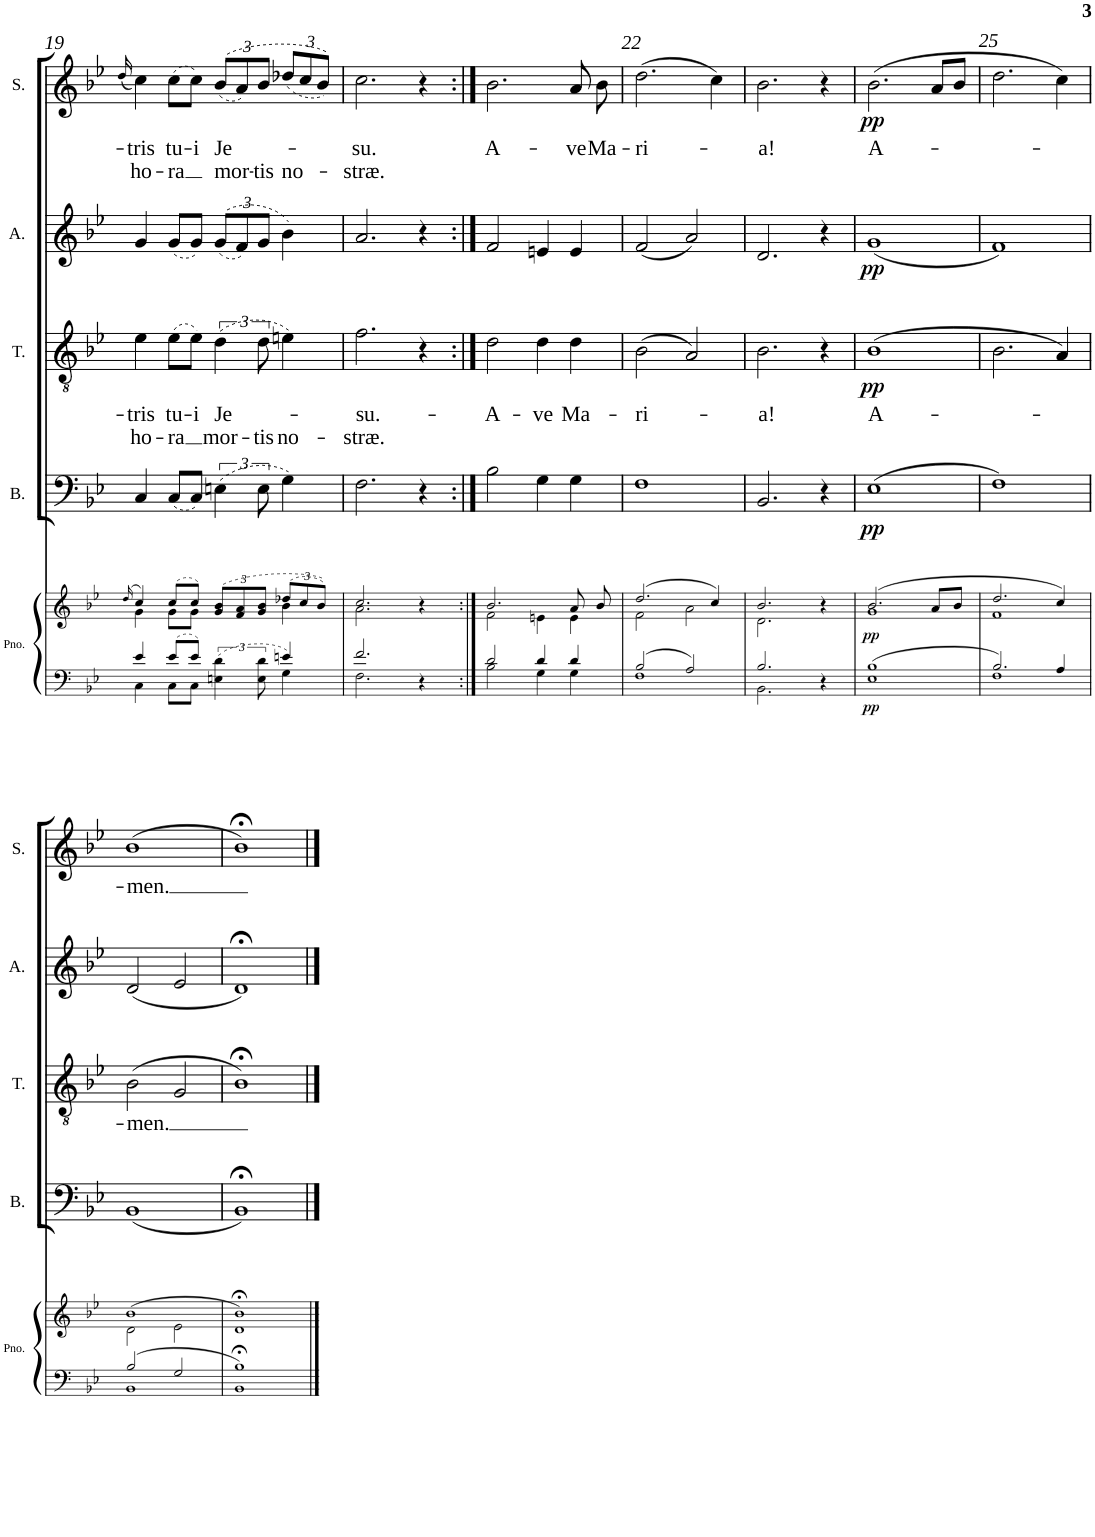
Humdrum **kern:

**kern	**kern	**dynam	**kern	**dynam	**kern	**text	**text	**dynam	**kern	**dynam	**kern	**text	**text	**dynam
*part5	*part5	*part5	*part4	*part4	*part3	*part3	*part3	*part3	*part2	*part2	*part1	*part1	*part1	*part1
*staff6	*staff5	*staff5/6	*staff4	*staff4	*staff3	*staff3	*staff3	*staff3	*staff2	*staff2	*staff1	*staff1	*staff1	*staff1
*I"Piano (for rehearsal only)	*	*	*I"Bass	*	*I"Tenor	*	*	*	*I"Alto	*	*I"Soprano	*	*	*
*I'Pno.	*	*	*I'B.	*	*I'T.	*	*	*	*I'A.	*	*I'S.	*	*	*
!!LO:PB:g=z
*clefF4	*clefG2	*	*clefF4	*	*clefGv2	*	*	*	*clefG2	*	*clefG2	*	*	*
*k[b-e-]	*k[b-e-]	*	*k[b-e-]	*	*k[b-e-]	*	*	*	*k[b-e-]	*	*k[b-e-]	*	*	*
*M4/4	*M4/4	*	*M4/4	*	*M4/4	*	*	*	*M4/4	*	*M4/4	*	*	*
*met(c)	*met(c)	*	*met(c)	*	*met(c)	*	*	*	*met(c)	*	*met(c)	*	*	*
=19	=19	=19	=19	=19	=19	=19	=19	=19	=19	=19	=19	=19	=19	=19
.	(16qdd/	.	.	.	.	.	.	.	.	.	(16qdd/	.	.	.
*^	*^	*	*	*	*	*	*	*	*	*	*	*	*	*
!	!	!	!	!	!	!	!	!LO:LY:b	!LO:LY:b	!	!	!	!	!LO:LY:b	!LO:LY:b	!
4e-/	4C\	4cc/)	4g\	.	4C/	.	4e-\	-tris	ho-	.	4g/	.	4cc\)	-tris	ho-	.
!	!	!	!	!	!	!	!	!LO:LY:b	!LO:LY:b	!	!	!	!	!LO:LY:b	!LO:LY:b	!
8e-/L	8C\L	(8cc/L	8g\L	.	(8C/L	.	(8e-\L	tu-	-ra	.	(8g/L	.	(8cc\L	tu-	-ra	.
!	!	!	!	!	!	!	!	!LO:LY:b	!	!	!	!	!	!LO:LY:b	!	!
8e-/J	8C\J	8cc/J)	8g\J	.	8C/J)	.	8e-\J)	-i	.	.	8g/J)	.	8cc\J)	-i	.	.
*	*	*Xbrackettup	*	*	*	*	*	*	*	*	*	*	*	*	*	*
!	!	!	!	!	!	!	!	!LO:LY:b	!LO:LY:b	!	!	!	!	!	!	!
*	*	*	*	*	*	*	*	*	*	*	*Xbrackettup	*	*Xbrackettup	*	*	*
!	!	!	!	!	!	!	!	!	!	!	!	!	!	!LO:LY:b	!LO:LY:b	!
6En\ 6d\	4ryy	(>12g/ 12b-/L	4ryy	.	(6En\	.	(6d\	Je-	mor-	.	((12g/L	.	((>12b-/L	Je-	mor-	.
.	.	12f/ 12a/	.	.	.	.	.	.	.	.	12f/)	.	12a/)	.	.	.
!	!	!	!	!	!	!	!	!	!LO:LY:b	!	!	!	!	!	!LO:LY:b	!
12E\ 12d\	.	12g/ 12b-/J	.	.	12E\	.	12d\	.	-tis	.	12g/J	.	12b-/J	.	-tis	.
!	!	!	!	!	!	!	!	!	!LO:LY:b	!	!	!	!	!	!LO:LY:b	!
4en/	4G\	(12dd-X/L	4b-\	.	4G\)	.	4en\)	.	no-	.	4b-\)	.	(12dd-X/L	.	no-	.
.	.	12cc/	.	.	.	.	.	.	.	.	.	.	12cc/	.	.	.
.	.	12b-/J))	.	.	.	.	.	.	.	.	.	.	12b-/J))	.	.	.
=20	=20	=20	=20	=20	=20	=20	=20	=20	=20	=20	=20	=20	=20	=20	=20	=20
!	!	!	!	!	!	!	!	!LO:LY:b	!LO:LY:b	!	!	!	!	!LO:LY:b	!LO:LY:b	!
2.f/	2.F\	2.cc/	2.a\	.	2.F\	.	2.f\	-su.-	-stræ.	.	2.a/	.	2.cc\	-su.	-stræ.	.
4r	4ryy	4r	4ryy	.	4r	.	4r	.	.	.	4r	.	4r	.	.	.
=21:|!	=21:|!	=21:|!	=21:|!	=21:|!	=21:|!	=21:|!	=21:|!	=21:|!	=21:|!	=21:|!	=21:|!	=21:|!	=21:|!	=21:|!	=21:|!	=21:|!
!	!	!	!	!	!	!	!	!LO:LY:b	!	!	!	!	!	!LO:LY:b	!	!
2d/	2B-\	2.b-/	2f\	.	2B-\	.	2d\	-A-	.	.	2f/	.	2.b-\	A-	.	.
!	!	!	!	!	!	!	!	!LO:LY:b	!	!	!	!	!	!	!	!
4d/	4G\	.	4en\	.	4G\	.	4d\	-ve	.	.	4en/	.	.	.	.	.
!	!	!	!	!	!	!	!	!LO:LY:b	!	!	!	!	!	!LO:LY:b	!	!
4d/	4G\	8a/	4e\	.	4G\	.	4d\	Ma-	.	.	4e/	.	8a/	-ve	.	.
!	!	!	!	!	!	!	!	!	!	!	!	!	!	!LO:LY:b	!	!
.	.	8b-/	.	.	.	.	.	.	.	.	.	.	8b-\	Ma-	.	.
=22	=22	=22	=22	=22	=22	=22	=22	=22	=22	=22	=22	=22	=22	=22	=22	=22
!	!	!	!	!	!	!	!	!LO:LY:b	!	!	!	!	!	!LO:LY:b	!	!
2B-/	1F	(2.dd/	2f\	.	1F	.	(2B-\	-ri-	.	.	(2f/	.	(2.dd\	-ri-	.	.
2A/	.	.	2a\	.	.	.	2A/)	.	.	.	2a/)	.	.	.	.	.
.	.	4cc/)	.	.	.	.	.	.	.	.	.	.	4cc\)	.	.	.
=23	=23	=23	=23	=23	=23	=23	=23	=23	=23	=23	=23	=23	=23	=23	=23	=23
!	!	!	!	!	!	!	!	!LO:LY:b	!	!	!	!	!	!LO:LY:b	!	!
2.B-/	2.BB-\	2.b-/	2.d\	.	2.BB-/	.	2.B-\	-a!	.	.	2.d/	.	2.b-\	-a!	.	.
4r	4ryy	4r	4ryy	.	4r	.	4r	.	.	.	4r	.	4r	.	.	.
=24	=24	=24	=24	=24	=24	=24	=24	=24	=24	=24	=24	=24	=24	=24	=24	=24
!	!	!	!	!LO:DY:b=2	!	!	!	!LO:LY:b	!	!	!	!	!	!LO:LY:b	!	!
!	!	!	!	!LO:DY:n=1:b	!	!LO:DY:b	!	!	!	!LO:DY:b	!	!LO:DY:b	!	!	!	!LO:DY:b
1B-	1E-	(2.b-/	1g	pp pp	(1E-	pp	(1B-	A-	.	pp	(1g	pp	(2.b-\	A-	.	pp
.	.	8a/L	.	.	.	.	.	.	.	.	.	.	8a/L	.	.	.
.	.	8b-/J	.	.	.	.	.	.	.	.	.	.	8b-/J	.	.	.
=25	=25	=25	=25	=25	=25	=25	=25	=25	=25	=25	=25	=25	=25	=25	=25	=25
2.B-/	1F	2.dd/	1f	.	1F)	.	2.B-\	.	.	.	1f)	.	2.dd\	.	.	.
4A/	.	4cc/)	.	.	.	.	4A/)	.	.	.	.	.	4cc\)	.	.	.
!!LO:LB:g=z
=26	=26	=26	=26	=26	=26	=26	=26	=26	=26	=26	=26	=26	=26	=26	=26	=26
!	!	!	!	!	!	!	!	!LO:LY:b	!	!	!	!	!	!LO:LY:b	!	!
2B-/	1BB-	(1b-	2d\	.	(1BB-	.	(2B-\	-men.	.	.	(2d/	.	(1b-	-men.	.	.
2G/	.	.	2e-\	.	.	.	2G/	.	.	.	2e-/	.	.	.	.	.
=27	=27	=27	=27	=27	=27	=27	=27	=27	=27	=27	=27	=27	=27	=27	=27	=27
1B-;<	1BB-	1b-;<)	1d	.	1BB-;<)	.	1B-;<)	.	.	.	1d;<)	.	1b-;<)	.	.	.
*v	*v	*	*	*	*	*	*	*	*	*	*	*	*	*	*	*
*	*v	*v	*	*	*	*	*	*	*	*	*	*	*	*	*
==	==	==	==	==	==	==	==	==	==	==	==	==	==	==
*-	*-	*-	*-	*-	*-	*-	*-	*-	*-	*-	*-	*-	*-	*-
